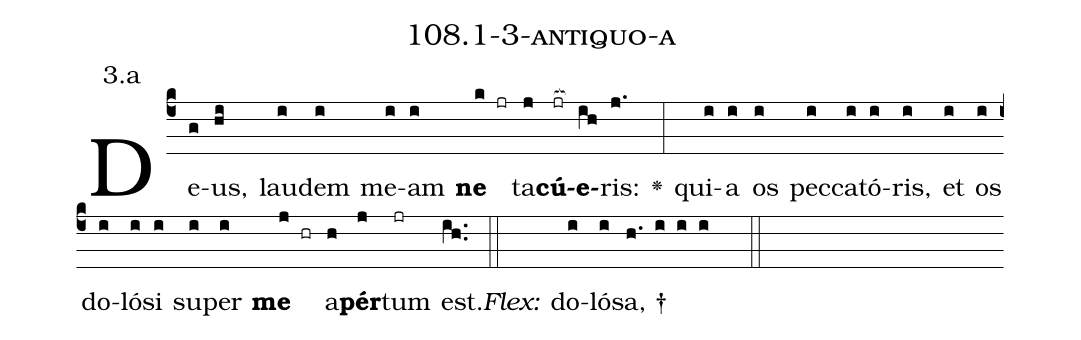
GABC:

name: 108.1-3-antiquo-a;
annotation: 3.a;
%%
(c4)De(g)us,(hi) lau(i)dem(i) me(i)am(i) <b>ne</b>(k jr) ta(j)<b>cú</b>(jr[ocb:1{])<b>e</b>(ih[ocb:0}])ris:(j.) <v>\greheightstar</v>(:) qui(i)a(i) os(i) pec(i)ca(i)tó(i)ris,(i) et(i) os(i) do(i)ló(i)si(i) su(i)per(i) <b>me</b>(j hr) a(h)<b>pér</b>(j)tum(jr) est.(ih..) (::)
<i>Flex:</i>()  do(i)ló(i)sa, †(h. i i i  ::)

%E(i) u(i) o(j) u(h) a(j) e.(ih..) (::)
